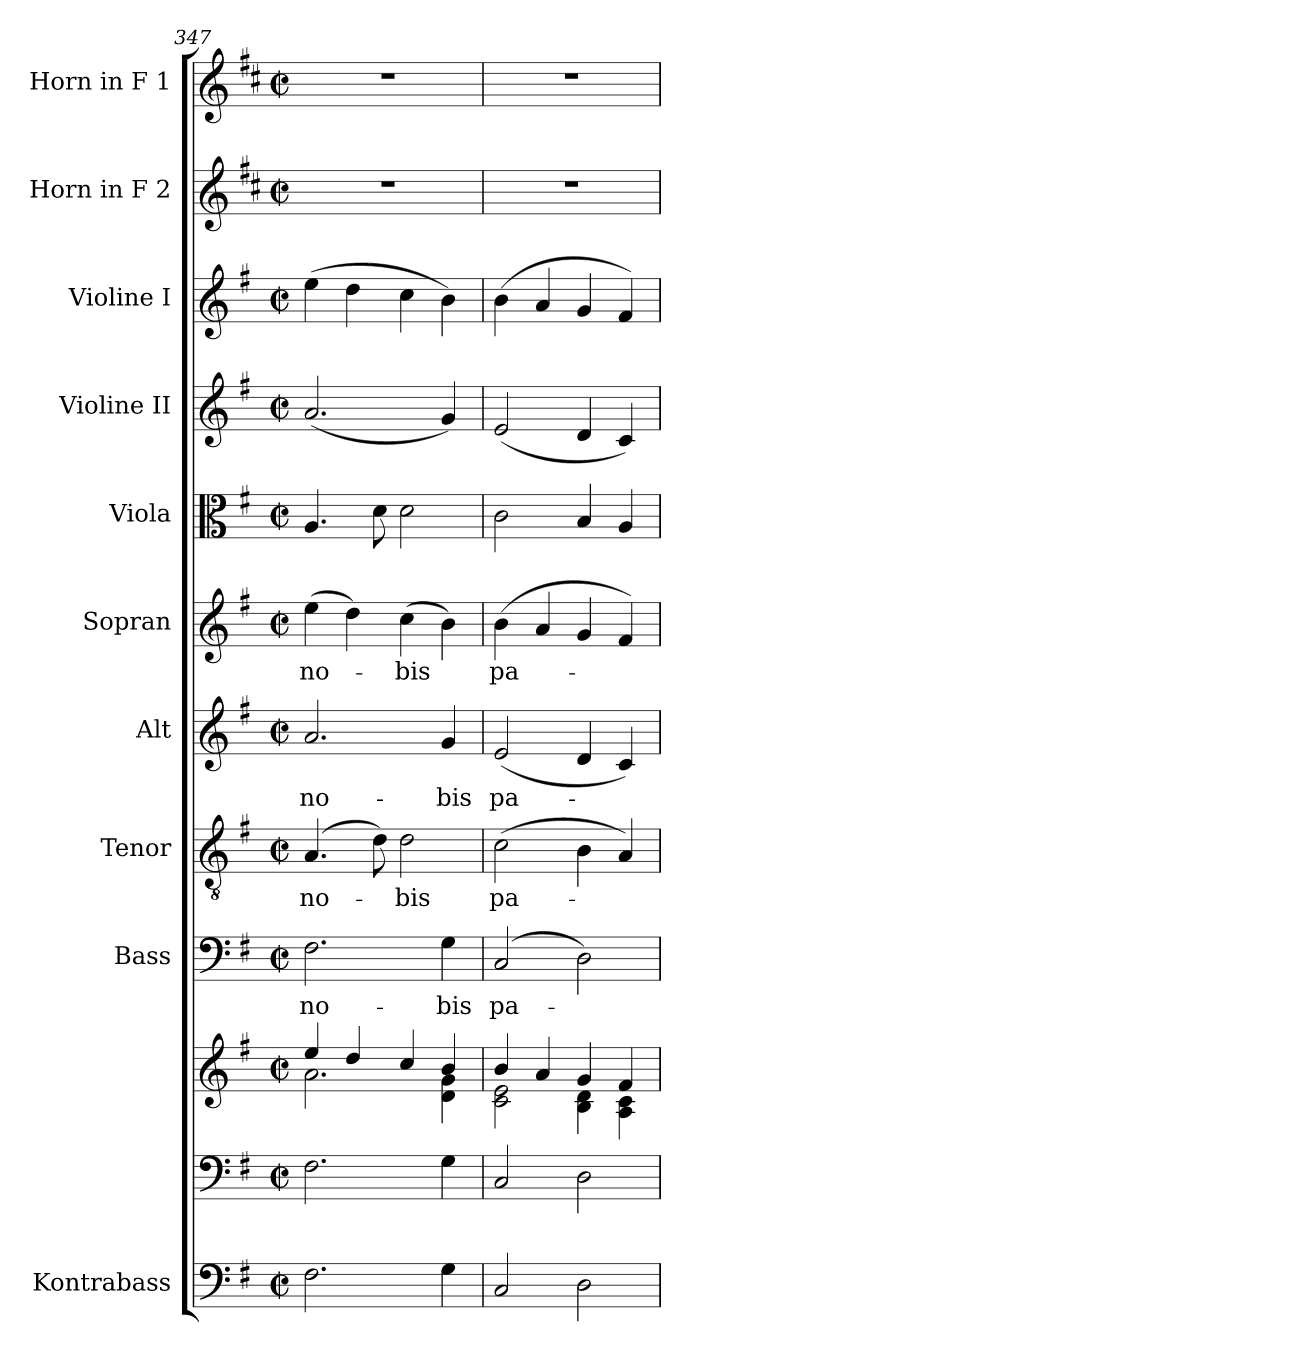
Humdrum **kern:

**kern	**kern	**kern	**kern	**text	**kern	**text	**kern	**text	**kern	**text	**kern	**kern	**kern	**kern	**kern
*part11	*part10	*part10	*part9	*part9	*part8	*part8	*part7	*part7	*part6	*part6	*part5	*part4	*part3	*part2	*part1
*staff12	*staff11	*staff10	*staff9	*staff9	*staff8	*staff8	*staff7	*staff7	*staff6	*staff6	*staff5	*staff4	*staff3	*staff2	*staff1
*I"Kontrabass	*	*	*I"Bass	*	*I"Tenor	*	*I"Alt	*	*I"Sopran	*	*I"Viola	*I"Violine II	*I"Violine I	*I"Horn in F 2	*I"Horn in F 1
*I'Kb.	*	*	*I'B.	*	*I'T.	*	*I'A.	*	*I'S.	*	*I'Vla.	*I'Vl. II	*I'Vl. I	*	*
*clefF4	*clefF4	*clefG2	*clefF4	*	*clefGv2	*	*clefG2	*	*clefG2	*	*clefC3	*clefG2	*clefG2	*clefG2	*clefG2
*ITrd7c12	*	*	*	*	*	*	*	*	*	*	*	*	*	*ITrd4c7	*ITrd4c7
*k[f#]	*k[f#]	*k[f#]	*k[f#]	*	*k[f#]	*	*k[f#]	*	*k[f#]	*	*k[f#]	*k[f#]	*k[f#]	*k[f#]	*k[f#]
*G:	*G:	*G:	*G:	*	*G:	*	*G:	*	*G:	*	*G:	*G:	*G:	*G:	*G:
*M2/2	*M2/2	*M2/2	*M2/2	*	*M2/2	*	*M2/2	*	*M2/2	*	*M2/2	*M2/2	*M2/2	*M2/2	*M2/2
*met(c|)	*met(c|)	*met(c|)	*met(c|)	*	*met(c|)	*	*met(c|)	*	*met(c|)	*	*met(c|)	*met(c|)	*met(c|)	*met(c|)	*met(c|)
=347	=347	=347	=347	=347	=347	=347	=347	=347	=347	=347	=347	=347	=347	=347	=347
*	*	*^	*	*	*	*	*	*	*	*	*	*	*	*	*
!	!	!	!	!	!LO:LY:b	!	!LO:LY:b	!	!LO:LY:b	!	!LO:LY:b	!	!	!	!	!
2.FF#\	2.F#\	4ee/	2.a\	2.F#\	no-	(4.A/	no-	2.a/	no-	(>4ee\	no-	4.A/	(<2.a/	(>4ee\	1r	1r
.	.	4dd/	.	.	.	.	.	.	.	4dd\)	.	.	.	4dd\	.	.
.	.	.	.	.	.	8d\)	.	.	.	.	.	8d\	.	.	.	.
!	!	!	!	!	!	!	!LO:LY:b	!	!	!	!LO:LY:b	!	!	!	!	!
.	.	4cc/	.	.	.	2d\	-bis	.	.	(>4cc\	-bis	2d\	.	4cc\	.	.
!	!	!	!	!	!LO:LY:b	!	!	!	!LO:LY:b	!	!	!	!	!	!	!
4GG\	4G\	4b/	4d\ 4g\	4G\	-bis	.	.	4g/	-bis	4b\)	.	.	4g/)	4b\)	.	.
=348	=348	=348	=348	=348	=348	=348	=348	=348	=348	=348	=348	=348	=348	=348	=348	=348
!	!	!	!	!	!LO:LY:b	!	!LO:LY:b	!	!LO:LY:b	!	!LO:LY:b	!	!	!	!	!
2CC/	2C/	4b/	2c\ 2e\	(2C/	pa-	(>2c\	pa-	(<2e/	pa-	(>4b\	pa-	2c\	(<2e/	(>4b\	1r	1r
.	.	4a/	.	.	.	.	.	.	.	4a/	.	.	.	4a/	.	.
2DD\	2D\	4g/	4B\ 4d\	2D\)	.	4B\	.	4d/	.	4g/	.	4B/	4d/	4g/	.	.
.	.	4f#/	4A\ 4c\	.	.	4A/)	.	4c/)	.	4f#/)	.	4A/	4c/)	4f#/)	.	.
*	*	*v	*v	*	*	*	*	*	*	*	*	*	*	*	*	*
=	=	=	=	=	=	=	=	=	=	=	=	=	=	=	=
*-	*-	*-	*-	*-	*-	*-	*-	*-	*-	*-	*-	*-	*-	*-	*-
